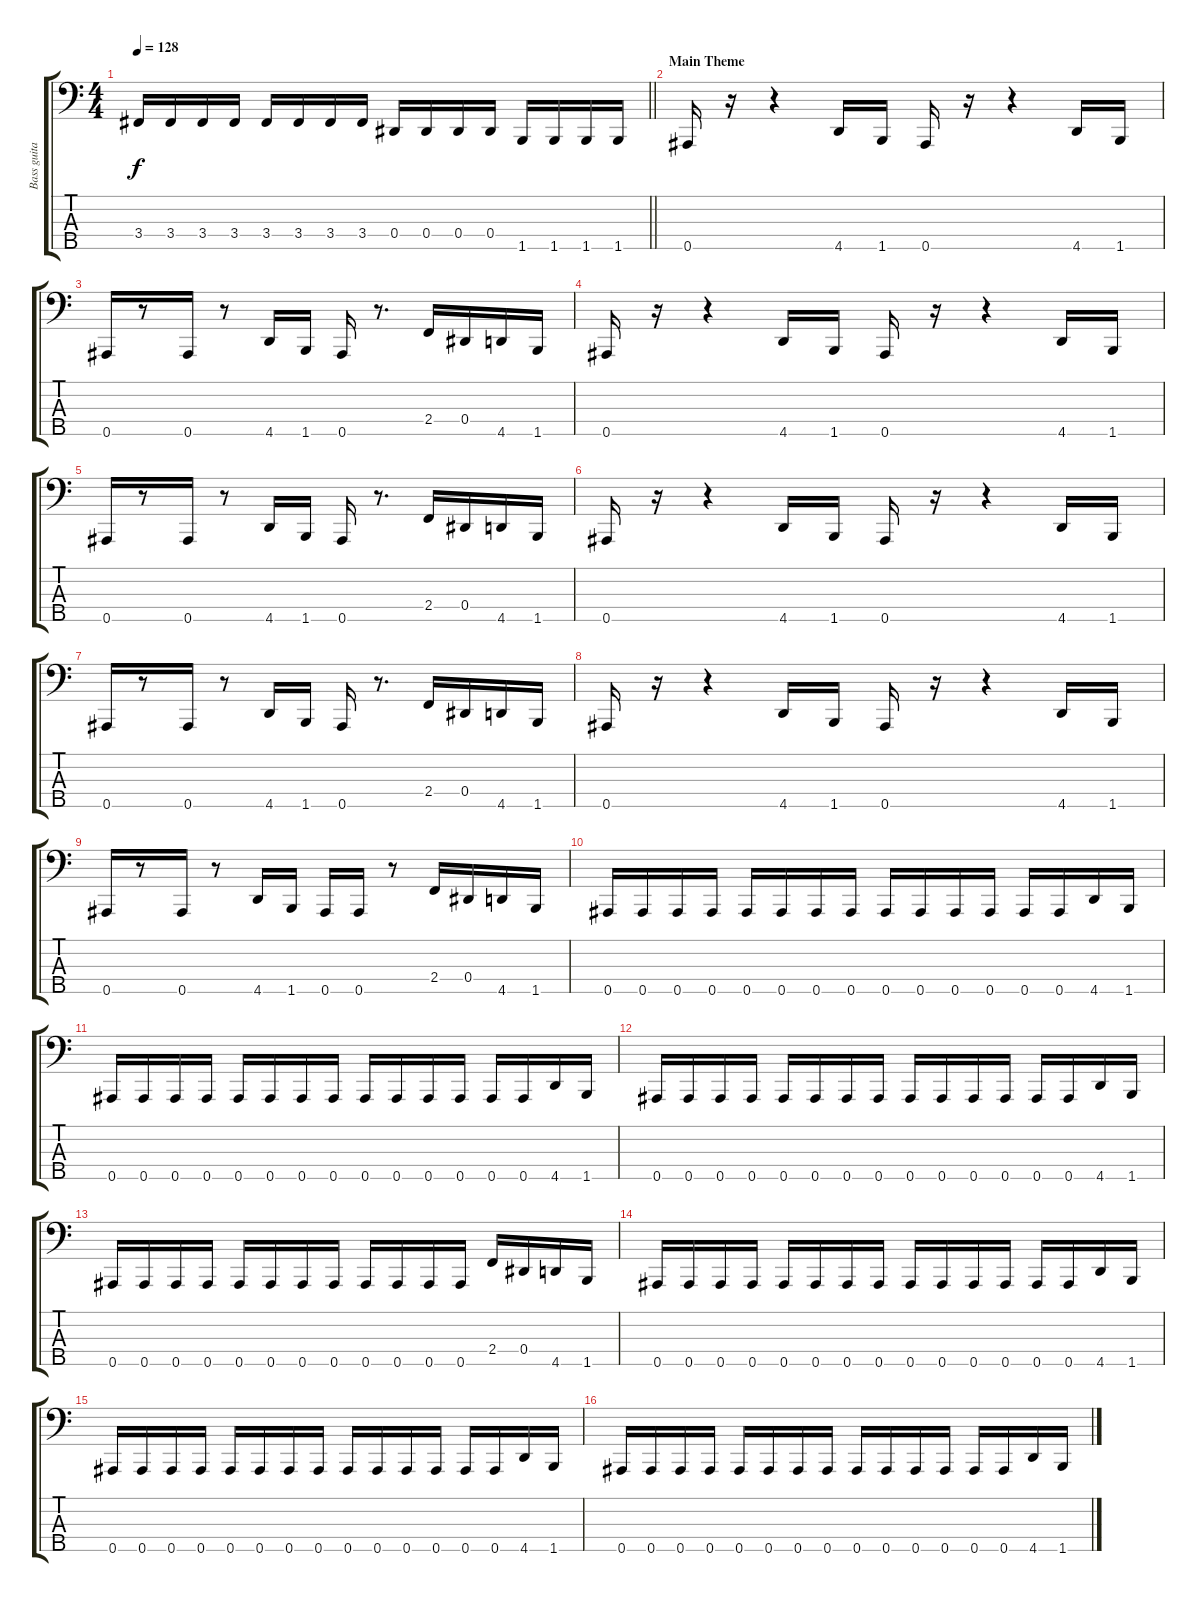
\track ("Bass guitar" "Bass guita") {instrument electricbassfinger}
\staff {score tabs}
\tuning (Gb2 Db2 Ab1 Eb1 Bb0) {hide}
\ts (4 4)
\tempo 128
\clef f4
\barLineRight lightlight
\ks c
3.4.16{dy f} 3.4.16 3.4.16 3.4.16 3.4.16 3.4.16 3.4.16 3.4.16 0.4.16 0.4.16 0.4.16 0.4.16 1.5.16 1.5.16 1.5.16 1.5.16 |
\section ("" "Main Theme")
0.5.16 r.16 r.4 4.5.16 1.5.16 0.5.16 r.16 r.4 4.5.16 1.5.16 |
0.5.16 r.8 0.5.16 r.8 4.5.16 1.5.16 0.5.16 r.8{d} 2.4.16 0.4.16 4.5.16 1.5.16 |
0.5.16 r.16 r.4 4.5.16 1.5.16 0.5.16 r.16 r.4 4.5.16 1.5.16 |
0.5.16 r.8 0.5.16 r.8 4.5.16 1.5.16 0.5.16 r.8{d} 2.4.16 0.4.16 4.5.16 1.5.16 |
0.5.16 r.16 r.4 4.5.16 1.5.16 0.5.16 r.16 r.4 4.5.16 1.5.16 |
0.5.16 r.8 0.5.16 r.8 4.5.16 1.5.16 0.5.16 r.8{d} 2.4.16 0.4.16 4.5.16 1.5.16 |
0.5.16 r.16 r.4 4.5.16 1.5.16 0.5.16 r.16 r.4 4.5.16 1.5.16 |
0.5.16 r.8 0.5.16 r.8 4.5.16 1.5.16 0.5.16 0.5.16 r.8 2.4.16 0.4.16 4.5.16 1.5.16 |
0.5.16 0.5.16 0.5.16 0.5.16 0.5.16 0.5.16 0.5.16 0.5.16 0.5.16 0.5.16 0.5.16 0.5.16 0.5.16 0.5.16 4.5.16 1.5.16 |
0.5.16 0.5.16 0.5.16 0.5.16 0.5.16 0.5.16 0.5.16 0.5.16 0.5.16 0.5.16 0.5.16 0.5.16 0.5.16 0.5.16 4.5.16 1.5.16 |
0.5.16 0.5.16 0.5.16 0.5.16 0.5.16 0.5.16 0.5.16 0.5.16 0.5.16 0.5.16 0.5.16 0.5.16 0.5.16 0.5.16 4.5.16 1.5.16 |
0.5.16 0.5.16 0.5.16 0.5.16 0.5.16 0.5.16 0.5.16 0.5.16 0.5.16 0.5.16 0.5.16 0.5.16 2.4.16 0.4.16 4.5.16 1.5.16 |
0.5.16 0.5.16 0.5.16 0.5.16 0.5.16 0.5.16 0.5.16 0.5.16 0.5.16 0.5.16 0.5.16 0.5.16 0.5.16 0.5.16 4.5.16 1.5.16 |
0.5.16 0.5.16 0.5.16 0.5.16 0.5.16 0.5.16 0.5.16 0.5.16 0.5.16 0.5.16 0.5.16 0.5.16 0.5.16 0.5.16 4.5.16 1.5.16 |
0.5.16 0.5.16 0.5.16 0.5.16 0.5.16 0.5.16 0.5.16 0.5.16 0.5.16 0.5.16 0.5.16 0.5.16 0.5.16 0.5.16 4.5.16 1.5.16
